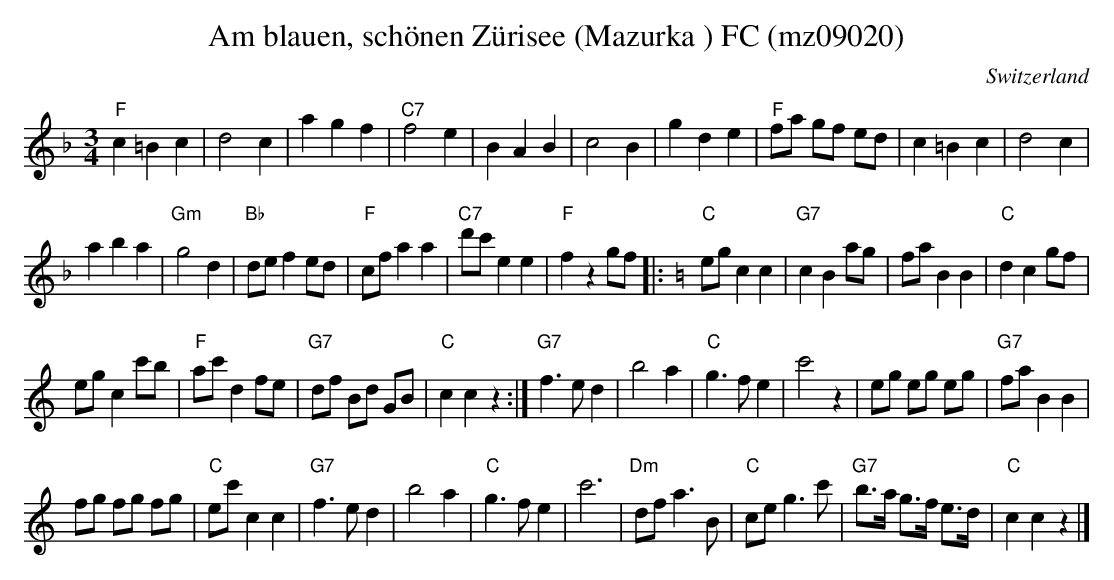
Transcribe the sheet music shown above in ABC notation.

X:1
T:Am blauen, sch\"onen Z\"urisee (Mazurka ) FC (mz09020)
M:3/4
L:1/8
O:Switzerland
K:F major
"F"c2=B2c2 | d4c2 | a2g2f2 | "C7"f4e2 | B2A2B2 | c4B2 | g2d2e2 | "F"fa gf ed | c2=B2c2 | d4c2 |
a2b2a2 | "Gm"g4d2 | "Bb"def2ed | "F"cfa2a2 | "C7"d'c'e2e2 | "F"f2z2gf |: [K:C] "C"egc2c2 | "G7"c2B2 ag | faB2B2 | "C"d2c2 gf |
egc2c'b | "F"ac'd2fe | "G7"df Bd GB | "C"c2c2z2 :| "G7"f3ed2 | b4a2 |  "C"g3fe2 | c'4z2 | eg eg eg | "G7"faB2B2 |
fg fg fg | "C"ec'c2c2 | "G7"f3ed2 | b4a2 | "C"g3fe2 | c'6 | "Dm"dfa3B | "C"ce g3c' | "G7"b>a g>f e>d | "C"c2c2z2 |]
